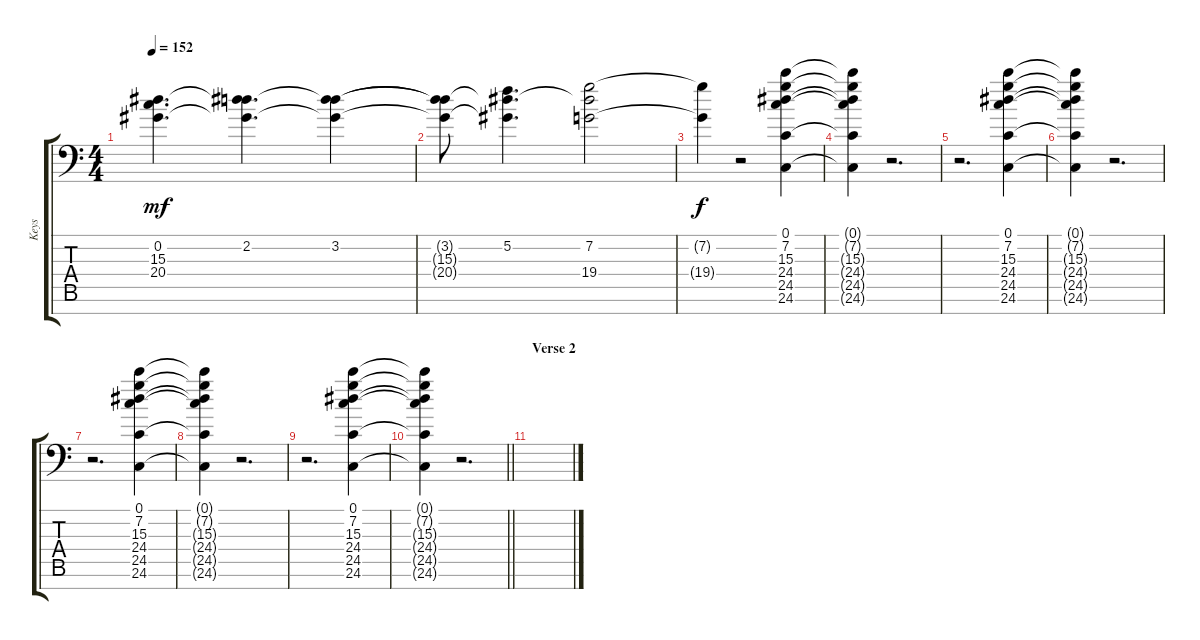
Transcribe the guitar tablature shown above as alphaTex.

\track ("Keys" "Keys") {instrument pad2warm}
\staff {score tabs}
\tuning (C6 C5 C4 C3 C2 C1 C0) {hide}
\ts (4 4)
\tempo 152
\clef f4
\ks c
(0.2 15.3 20.4).4{d dy mf} (2.2 15.3{t} 20.4{t}).4{d} (3.2 15.3{t} 20.4{t}).4 |
(3.2{t} 15.3{t} 20.4{t}).8 (5.2 15.3{t} 20.4{t}).4{d} (7.2 15.3{t} 19.4).2 |
(7.2{t} 19.4{t}).4{dy f} r.2 (0.1 7.2 15.3 24.4 24.5 24.6).4 |
(0.1{t} 7.2{t} 15.3{t} 24.4{t} 24.5{t} 24.6{t}).4 r.2{d} |
r.2{d} (0.1 7.2 15.3 24.4 24.5 24.6).4 |
(0.1{t} 7.2{t} 15.3{t} 24.4{t} 24.5{t} 24.6{t}).4 r.2{d} |
r.2{d} (0.1 7.2 15.3 24.4 24.5 24.6).4 |
(0.1{t} 7.2{t} 15.3{t} 24.4{t} 24.5{t} 24.6{t}).4 r.2{d} |
r.2{d} (0.1 7.2 15.3 24.4 24.5 24.6).4 |
\barLineRight lightlight
(0.1{t} 7.2{t} 15.3{t} 24.4{t} 24.5{t} 24.6{t}).4 r.2{d} |
\section ("" "Verse 2")
